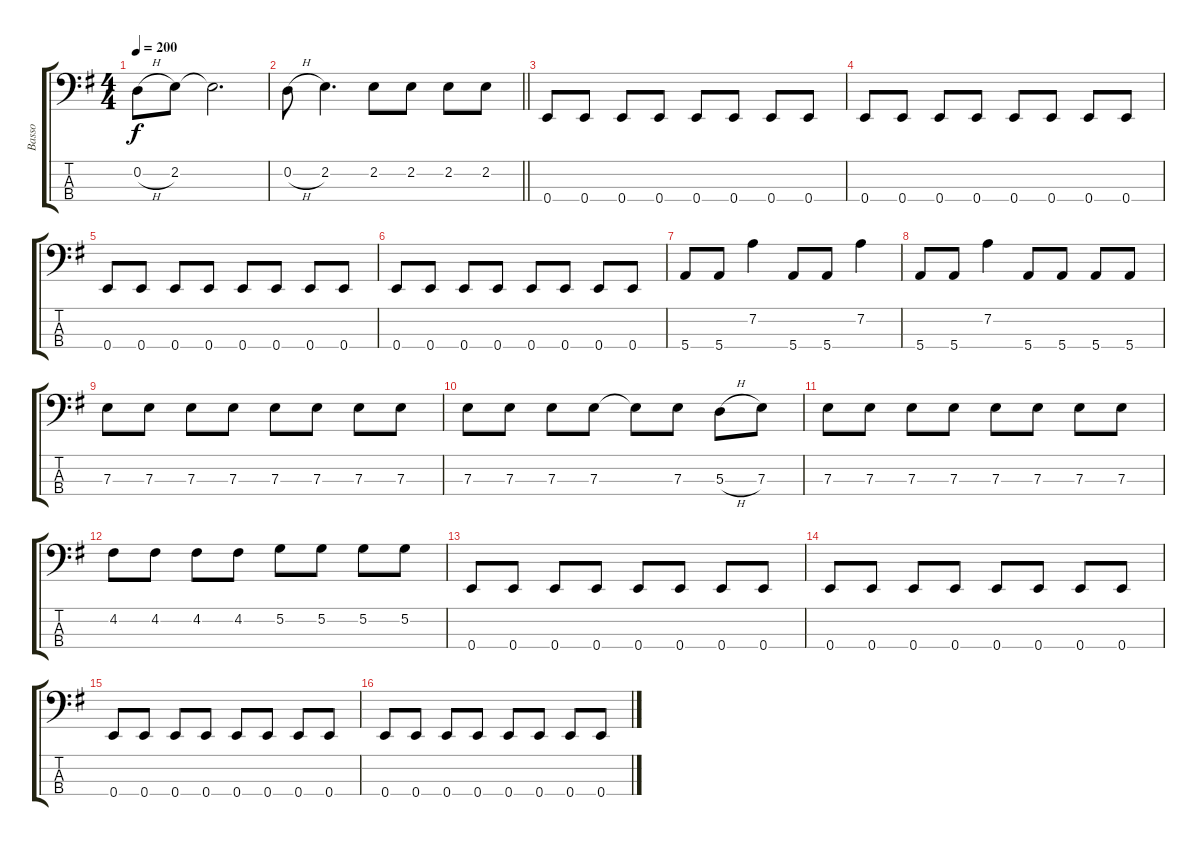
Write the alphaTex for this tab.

\track ("Basso" "Basso") {instrument electricbasspick}
\staff {score tabs}
\tuning (G2 D2 A1 E1) {hide}
\ts (4 4)
\tempo 200
\clef f4
\ks g
0.2{h}.8{dy f} 2.2.8 2.2{t}.2{d} |
\barLineRight lightlight
0.2{h}.8 2.2.4{d} 2.2.8 2.2.8 2.2.8 2.2.8 |
0.4.8 0.4.8 0.4.8 0.4.8 0.4.8 0.4.8 0.4.8 0.4.8 |
0.4.8 0.4.8 0.4.8 0.4.8 0.4.8 0.4.8 0.4.8 0.4.8 |
0.4.8 0.4.8 0.4.8 0.4.8 0.4.8 0.4.8 0.4.8 0.4.8 |
0.4.8 0.4.8 0.4.8 0.4.8 0.4.8 0.4.8 0.4.8 0.4.8 |
5.4.8 5.4.8 7.2.4 5.4.8 5.4.8 7.2.4 |
5.4.8 5.4.8 7.2.4 5.4.8 5.4.8 5.4.8 5.4.8 |
7.3.8 7.3.8 7.3.8 7.3.8 7.3.8 7.3.8 7.3.8 7.3.8 |
7.3.8 7.3.8 7.3.8 7.3.8 7.3{t}.8 7.3.8 5.3{h}.8 7.3.8 |
7.3.8 7.3.8 7.3.8 7.3.8 7.3.8 7.3.8 7.3.8 7.3.8 |
4.2.8 4.2.8 4.2.8 4.2.8 5.2.8 5.2.8 5.2.8 5.2.8 |
0.4.8 0.4.8 0.4.8 0.4.8 0.4.8 0.4.8 0.4.8 0.4.8 |
0.4.8 0.4.8 0.4.8 0.4.8 0.4.8 0.4.8 0.4.8 0.4.8 |
0.4.8 0.4.8 0.4.8 0.4.8 0.4.8 0.4.8 0.4.8 0.4.8 |
0.4.8 0.4.8 0.4.8 0.4.8 0.4.8 0.4.8 0.4.8 0.4.8
